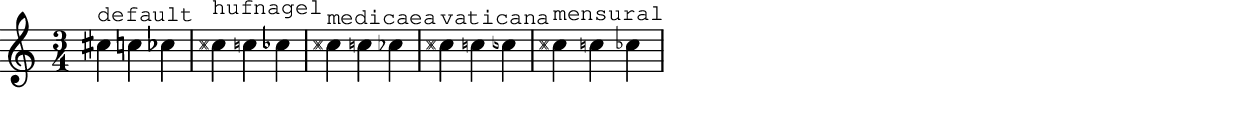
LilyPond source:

%% Generated by lilypond-book
%% Options: [exampleindent=10.16\mm,indent=0\mm,line-width=160\mm]
\include "lilypond-book-preamble.ly"


% ****************************************************************
% Start cut-&-pastable-section
% ****************************************************************

#(ly:set-option 'eps-box-padding 3.000000)



\paper {
  indent = 0\mm
  line-width = 160\mm
  % offset the left padding, also add 1mm as lilypond creates cropped
  % images with a little space on the right
  line-width = #(- line-width (* mm  3.000000) (* mm 1))
}

\layout {
  
}




% ****************************************************************
% ly snippet:
% ****************************************************************
\sourcefilename "/lilypond-2.24.3/input/regression/accidental-ancient.ly"
\sourcefileline 0

\header {
texidoc = "@cindex Ancient Accidentals
Accidentals are available in different ancient styles, which all
are collected here.
"
}

\version "2.19.21"

\relative {
      \time 3/4
      % FIXME: standard vs default, alteration-FOO vs FOO-alteration
      \override Staff.Accidental.alteration-glyph-name-alist
        = #standard-alteration-glyph-name-alist
      cis''^\markup { \typewriter default } c ces  

      \override Staff.Accidental.alteration-glyph-name-alist
        = #alteration-hufnagel-glyph-name-alist
      cis^\markup { \typewriter hufnagel } c ces  

      \override Staff.Accidental.alteration-glyph-name-alist
        = #alteration-medicaea-glyph-name-alist
      cis^\markup { \typewriter medicaea } c ces  

      \override Staff.Accidental.alteration-glyph-name-alist
        = #alteration-vaticana-glyph-name-alist
      cis^\markup { \typewriter vaticana } c ces  

      \override Staff.Accidental.alteration-glyph-name-alist
        = #alteration-mensural-glyph-name-alist
      cis^\markup { \typewriter mensural } c ces  
}



% ****************************************************************
% end ly snippet
% ****************************************************************
